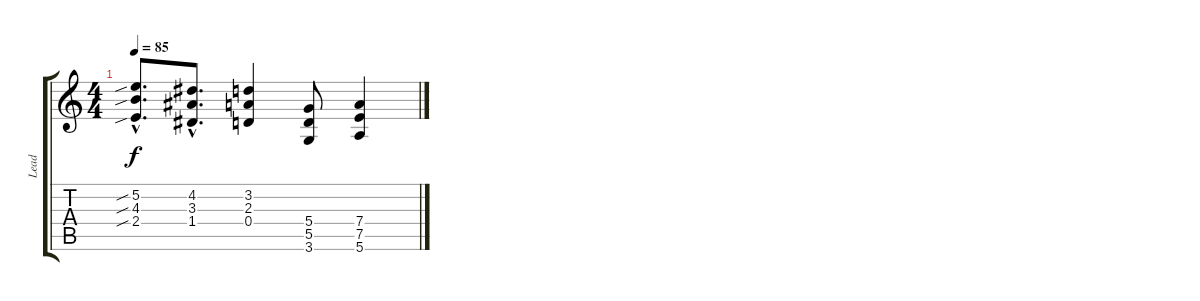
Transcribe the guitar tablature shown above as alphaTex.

\track ("Lead" "Lead") {instrument distortionguitar}
\staff {score tabs}
\tuning (E4 B3 G3 D3 A2 E2) {hide}
\ts (4 4)
\tempo 85
\clef g2
\ks c
(5.2{sib hac} 4.3{sib hac} 2.4{sib hac}).8{d dy f} (4.2{hac} 3.3{hac} 1.4{hac}).8{d} (3.2 2.3 0.4).4 (5.4 5.5 3.6).8 (7.4 7.5 5.6).4
